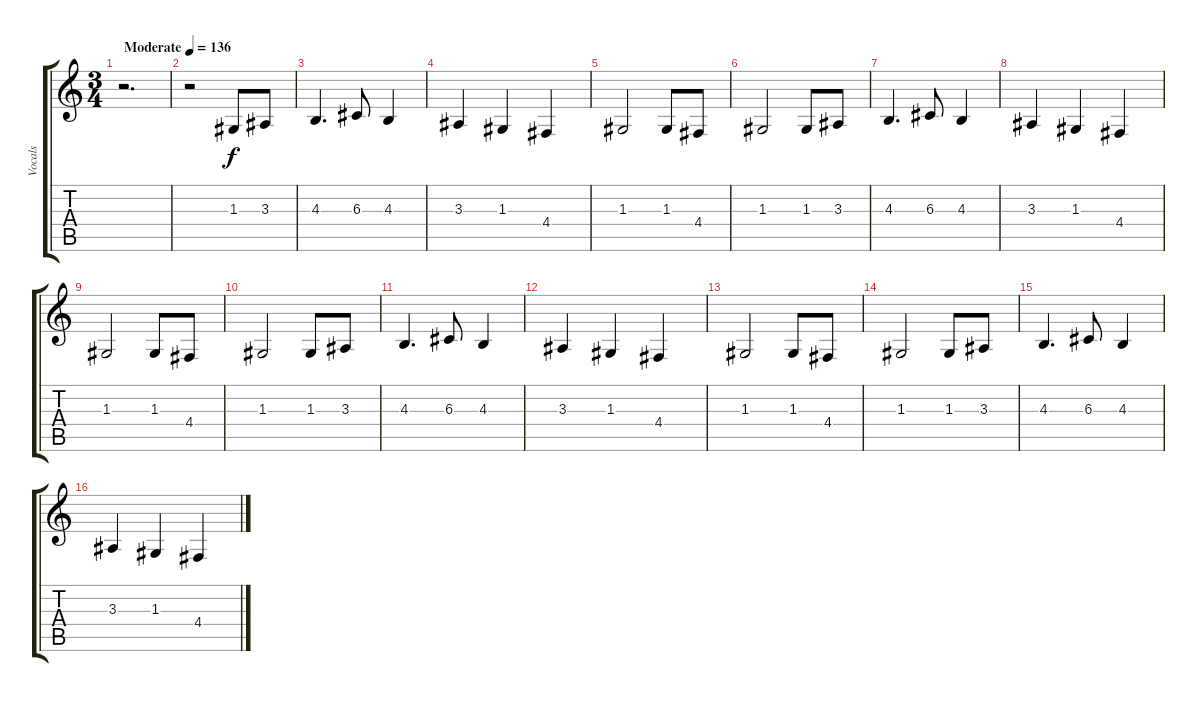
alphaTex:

\track ("Vocals" "Vocals") {instrument englishhorn}
\staff {score tabs}
\tuning (E4 B3 G3 D3 A2 E2) {hide}
\ts (3 4)
\tempo (136 "Moderate")
\clef g2
\ks c
r.2{d dy f instrument englishhorn} |
r.2{instrument choiraahs} 1.3.8 3.3.8 |
4.3.4{d} 6.3.8 4.3.4 |
3.3.4 1.3.4 4.4.4 |
1.3.2 1.3.8 4.4.8 |
1.3.2 1.3.8 3.3.8 |
4.3.4{d} 6.3.8 4.3.4 |
3.3.4 1.3.4 4.4.4 |
1.3.2 1.3.8 4.4.8 |
1.3.2 1.3.8 3.3.8 |
4.3.4{d} 6.3.8 4.3.4 |
3.3.4 1.3.4 4.4.4 |
1.3.2 1.3.8 4.4.8 |
1.3.2 1.3.8 3.3.8 |
4.3.4{d} 6.3.8 4.3.4 |
3.3.4 1.3.4 4.4.4
